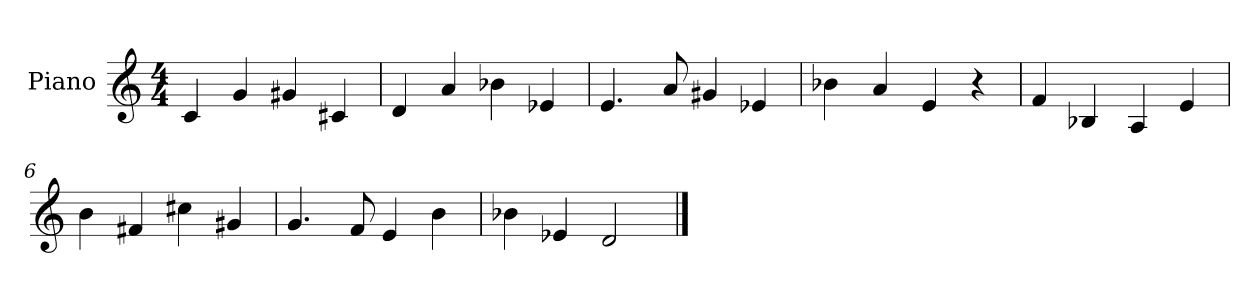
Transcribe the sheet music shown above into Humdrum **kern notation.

**kern
*part1
*staff1
*I"Piano
*I'Pno.
*clefG2
*k[]
*M4/4
*MM120
=1
4c/
4g/
4g#X/
4c#X/
=2
4d/
4a/
4b-X\
4e-X/
=3
4.e/
8a/
4g#X/
4e-X/
=4
4b-X\
4a/
4e/
4r
=5
4f/
4B-X/
4A/
4e/
=6
4b\
4f#X/
4cc#X\
4g#X/
=7
4.g/
8f/
4e/
4b\
!!LO:LB:g=z
=8
4b-X\
4e-X/
2d/
==
*-
